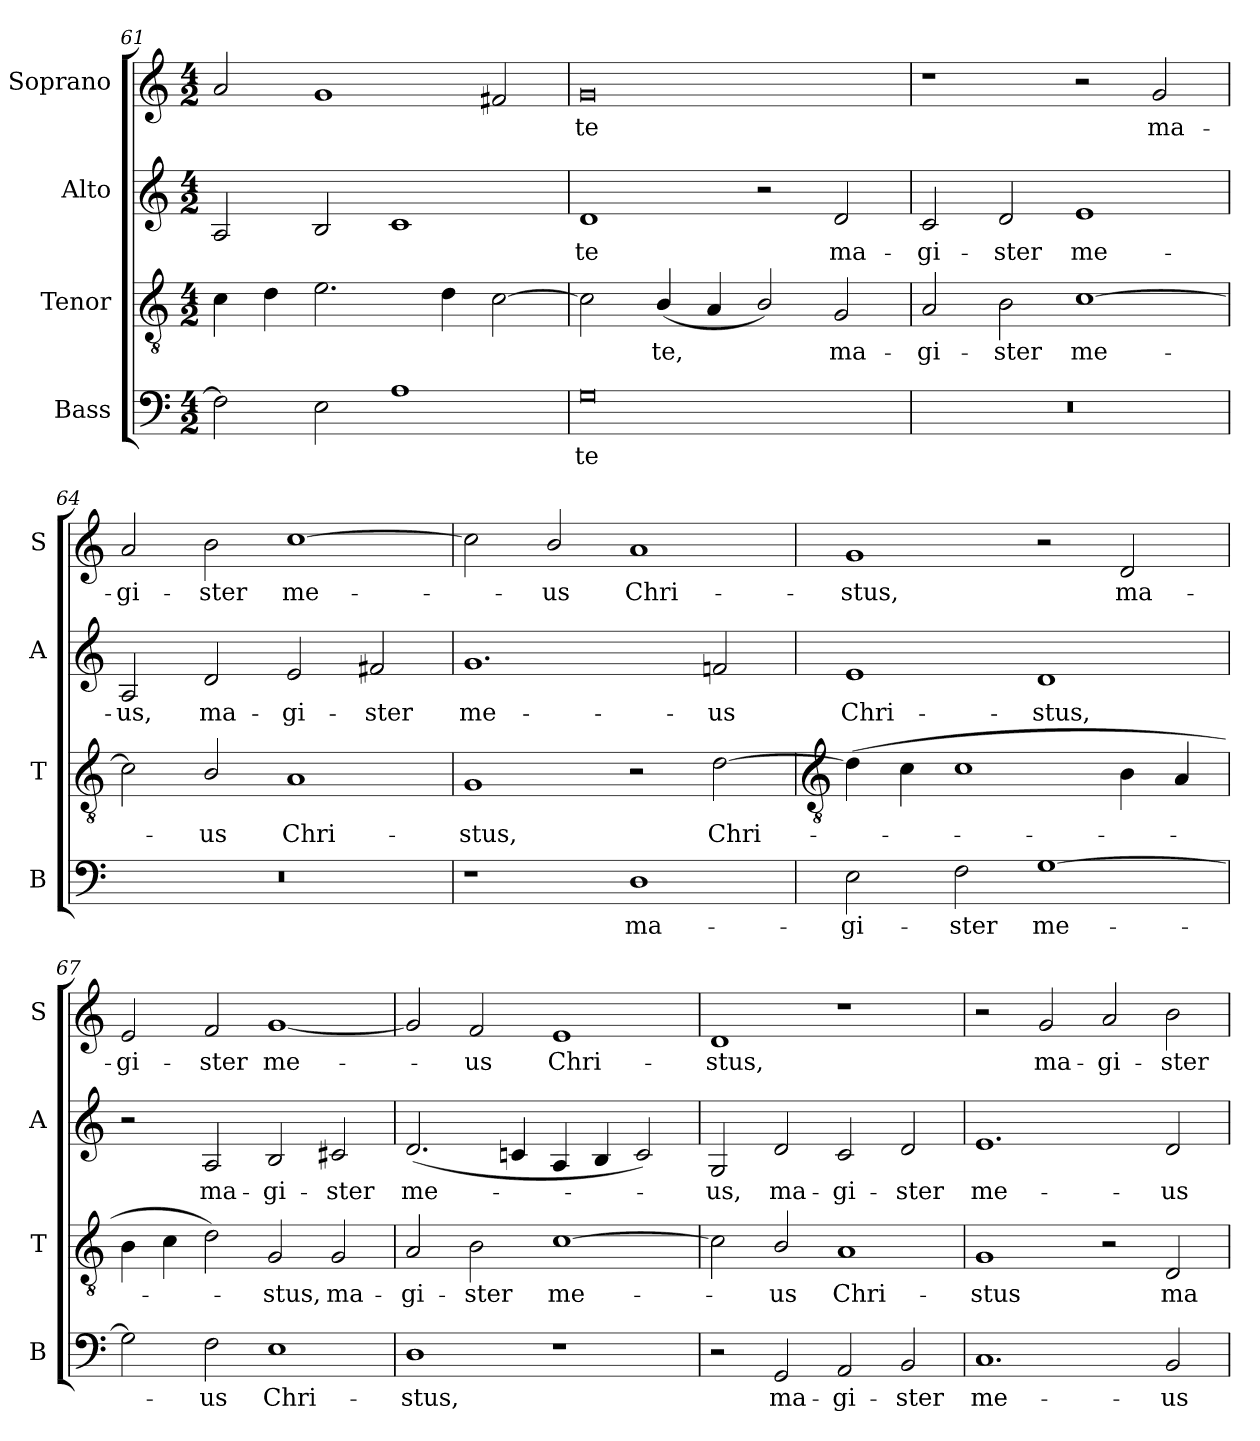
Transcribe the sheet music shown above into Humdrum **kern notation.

**kern	**text	**kern	**text	**kern	**text	**kern	**text
*part4	*part4	*part3	*part3	*part2	*part2	*part1	*part1
*staff4	*staff4	*staff3	*staff3	*staff2	*staff2	*staff1	*staff1
*I"Bass	*	*I"Tenor	*	*I"Alto	*	*I"Soprano	*
*I'B	*	*I'T	*	*I'A	*	*I'S	*
*clefF4	*	*clefGv2	*	*clefG2	*	*clefG2	*
*k[]	*	*k[]	*	*k[]	*	*k[]	*
*C:	*	*C:	*	*C:	*	*C:	*
*M4/2	*	*M4/2	*	*M4/2	*	*M4/2	*
=61	=61	=61	=61	=61	=61	=61	=61
2F]	.	4c	.	2A	.	2a	.
.	.	4d	.	.	.	.	.
2E	.	2.e	.	2B	.	1g	.
1A	.	.	.	1c	.	.	.
.	.	4d	.	.	.	.	.
.	.	[2c	.	.	.	2f#X	.
=62	=62	=62	=62	=62	=62	=62	=62
!	!LO:LY:b	!	!	!	!LO:LY:b	!	!LO:LY:b
0G	te	2c]	.	1d	te	0g	te
!	!	!	!LO:LY:b	!	!	!	!
.	.	(<4B/	te,	.	.	.	.
.	.	4A	.	.	.	.	.
.	.	2B/)	.	2r	.	.	.
!	!	!	!LO:LY:b	!	!LO:LY:b	!	!
.	.	2G	ma-	2d	ma-	.	.
=63	=63	=63	=63	=63	=63	=63	=63
!	!	!	!LO:LY:b	!	!LO:LY:b	!	!
0r	.	2A	-gi-	2c	-gi-	1r	.
!	!	!	!LO:LY:b	!	!LO:LY:b	!	!
.	.	2B	-ster	2d	-ster	.	.
!	!	!	!LO:LY:b	!	!LO:LY:b	!	!
.	.	[1c	me-	1e	me-	2r	.
!	!	!	!	!	!	!	!LO:LY:b
.	.	.	.	.	.	2g	ma-
=64	=64	=64	=64	=64	=64	=64	=64
!	!	!	!	!	!LO:LY:b	!	!LO:LY:b
0r	.	2c]	.	2A	-us,	2a	-gi-
!	!	!	!LO:LY:b	!	!LO:LY:b	!	!LO:LY:b
.	.	2B/	us	2d	ma-	2b	-ster
!	!	!	!LO:LY:b	!	!LO:LY:b	!	!LO:LY:b
.	.	1A	Chri-	2e	-gi-	[1cc	me-
!	!	!	!	!	!LO:LY:b	!	!
.	.	.	.	2f#X	-ster	.	.
=65	=65	=65	=65	=65	=65	=65	=65
!	!	!	!LO:LY:b	!	!LO:LY:b	!	!
1r	.	1G	-stus,	1.g	me-	2cc]	.
!	!	!	!	!	!	!	!LO:LY:b
.	.	.	.	.	.	2b/	us
!	!LO:LY:b	!	!	!	!	!	!LO:LY:b
1D	ma-	2r	.	.	.	1a	Chri-
!	!	!	!LO:LY:b	!	!LO:LY:b	!	!
.	.	[2d	Chri-	2fn	-us	.	.
!!LO:LB:g=z
=66	=66	=66	=66	=66	=66	=66	=66
*	*	*clefGv2	*	*	*	*	*
!	!LO:LY:b	!	!	!	!LO:LY:b	!	!LO:LY:b
2E	-gi-	(>4d]	.	1e	Chri-	1g	-stus,
.	.	4c	.	.	.	.	.
!	!LO:LY:b	!	!	!	!	!	!
2F	-ster	1c	.	.	.	.	.
!	!LO:LY:b	!	!	!	!LO:LY:b	!	!
[1G	me-	.	.	1d	-stus,	2r	.
!	!	!	!	!	!	!	!LO:LY:b
.	.	4B	.	.	.	2d	ma-
.	.	4A	.	.	.	.	.
=67	=67	=67	=67	=67	=67	=67	=67
!	!	!	!	!	!	!	!LO:LY:b
2G]	.	4B	.	2r	.	2e	-gi-
.	.	4c	.	.	.	.	.
!	!LO:LY:b	!	!	!	!LO:LY:b	!	!LO:LY:b
2F	us	2d)	.	2A	ma-	2f	-ster
!	!LO:LY:b	!	!LO:LY:b	!	!LO:LY:b	!	!LO:LY:b
1E	Chri-	2G	stus,	2B	-gi-	[1g	me-
!	!	!	!LO:LY:b	!	!LO:LY:b	!	!
.	.	2G	ma-	2c#X	-ster	.	.
=68	=68	=68	=68	=68	=68	=68	=68
!	!LO:LY:b	!	!LO:LY:b	!	!LO:LY:b	!	!
1D	-stus,	2A	-gi-	(<2.d	me-	2g]	.
!	!	!	!LO:LY:b	!	!	!	!LO:LY:b
.	.	2B	-ster	.	.	2f	us
.	.	.	.	4cn	.	.	.
!	!	!	!LO:LY:b	!	!	!	!LO:LY:b
1r	.	[1c	me-	4A	.	1e	Chri-
.	.	.	.	4B	.	.	.
.	.	.	.	2c)	.	.	.
=69	=69	=69	=69	=69	=69	=69	=69
!	!	!	!	!	!LO:LY:b	!	!LO:LY:b
2r	.	2c]	.	2G	us,	1d	-stus,
!	!LO:LY:b	!	!LO:LY:b	!	!LO:LY:b	!	!
2GG	ma-	2B/	us	2d	ma-	.	.
!	!LO:LY:b	!	!LO:LY:b	!	!LO:LY:b	!	!
2AA	-gi-	1A	Chri-	2c	-gi-	1r	.
!	!LO:LY:b	!	!	!	!LO:LY:b	!	!
2BB	-ster	.	.	2d	-ster	.	.
=70	=70	=70	=70	=70	=70	=70	=70
!	!LO:LY:b	!	!LO:LY:b	!	!LO:LY:b	!	!
1.C	me-	1G	-stus	1.e	me-	2r	.
!	!	!	!	!	!	!	!LO:LY:b
.	.	.	.	.	.	2g	ma-
!	!	!	!	!	!	!	!LO:LY:b
.	.	2r	.	.	.	2a	-gi-
!	!LO:LY:b	!	!LO:LY:b	!	!LO:LY:b	!	!LO:LY:b
2BB	-us	2D	ma-	2d	-us	2b	-ster
=	=	=	=	=	=	=	=
*-	*-	*-	*-	*-	*-	*-	*-
